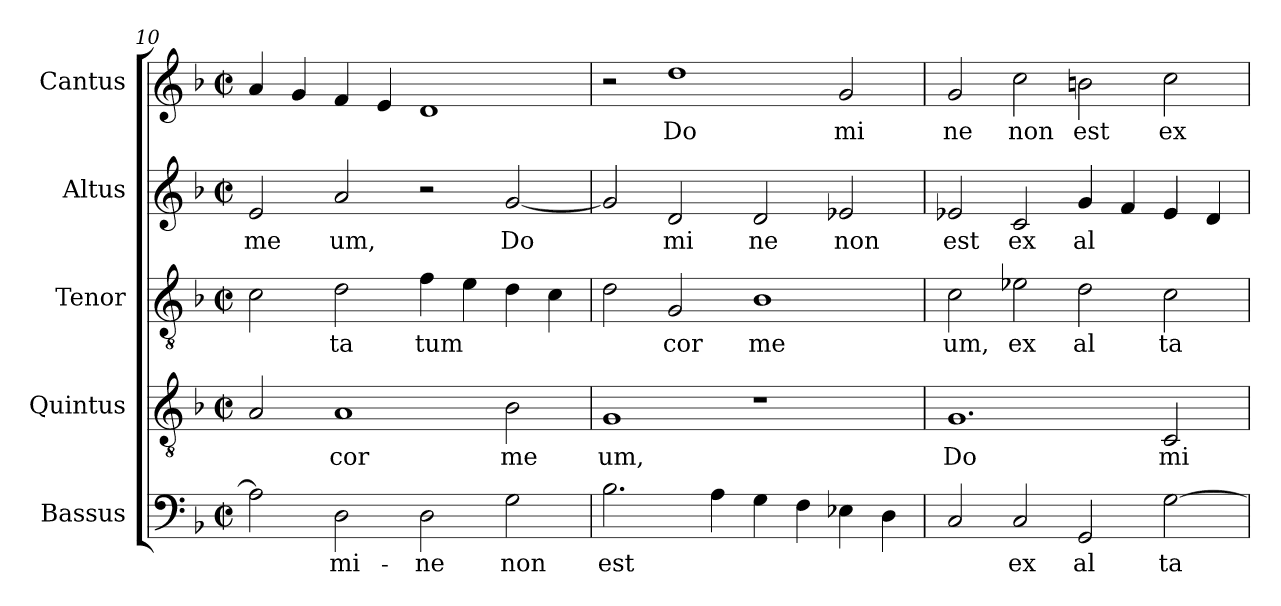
**kern	**text	**kern	**text	**kern	**text	**kern	**text	**kern	**text
*part5	*part5	*part4	*part4	*part3	*part3	*part2	*part2	*part1	*part1
*staff5	*staff5	*staff4	*staff4	*staff3	*staff3	*staff2	*staff2	*staff1	*staff1
*I"Bassus	*	*I"Quintus	*	*I"Tenor	*	*I"Altus	*	*I"Cantus	*
*clefF4	*	*clefGv2	*	*clefGv2	*	*clefG2	*	*clefG2	*
*k[b-]	*	*k[b-]	*	*k[b-]	*	*k[b-]	*	*k[b-]	*
*F:	*	*F:	*	*F:	*	*F:	*	*F:	*
*M2/2	*	*M2/2	*	*M2/2	*	*M2/2	*	*M2/2	*
*met(c|)	*	*met(c|)	*	*met(c|)	*	*met(c|)	*	*met(c|)	*
=10	=10	=10	=10	=10	=10	=10	=10	=10	=10
!	!LO:LY:b:cj	!	!LO:LY:b:cj	!	!LO:LY:b:cj	!	!LO:LY:b:cj	!	!LO:LY:b:cj
2A\]	--	2A/	.	2c\	.	2e/	me	4a/	.
!	!	!	!	!	!	!	!	!	!LO:LY:b:cj
.	.	.	.	.	.	.	.	4g/	.
!	!LO:LY:b:cj	!	!LO:LY:b:cj	!	!LO:LY:b:cj	!	!LO:LY:b:cj	!	!LO:LY:b:cj
2D\	-mi-	1A	cor	2d\	ta	2a/	um,	4f/	.
!	!	!	!	!	!	!	!	!	!LO:LY:b:cj
.	.	.	.	.	.	.	.	4e/	.
!	!LO:LY:b:cj	!	!	!	!LO:LY:b:cj	!	!	!	!LO:LY:b:cj
2D\	-ne	.	.	4f\	tum	2r	.	1d	.
!	!	!	!	!	!LO:LY:b:cj	!	!	!	!
.	.	.	.	4e\	.	.	.	.	.
!	!LO:LY:b:cj	!	!LO:LY:b:cj	!	!LO:LY:b:cj	!	!LO:LY:b:cj	!	!
2G\	non	2B-\	me	4d\	.	[<2g/	Do	.	.
!	!	!	!	!	!LO:LY:b:cj	!	!	!	!
.	.	.	.	4c\	.	.	.	.	.
!!LO:PB:g=z
=11	=11	=11	=11	=11	=11	=11	=11	=11	=11
!	!LO:LY:b:cj	!	!LO:LY:b:cj	!	!LO:LY:b:cj	!	!LO:LY:b:cj	!	!
2.B-\	est	1G	um,	2d\	.	2g/]	.	2r	.
!	!	!	!	!	!LO:LY:b:cj	!	!LO:LY:b:cj	!	!LO:LY:b:cj
.	.	.	.	2G/	cor	2d/	mi	1dd	Do
!	!LO:LY:b:cj	!	!	!	!	!	!	!	!
4A\	.	.	.	.	.	.	.	.	.
!	!LO:LY:b:cj	!	!	!	!LO:LY:b:cj	!	!LO:LY:b:cj	!	!
4G\	.	1r	.	1B-	me	2d/	ne	.	.
!	!LO:LY:b:cj	!	!	!	!	!	!	!	!
4F\	.	.	.	.	.	.	.	.	.
!	!LO:LY:b:cj	!	!	!	!	!	!LO:LY:b:cj	!	!LO:LY:b:cj
4E-X\	.	.	.	.	.	2e-X/	non	2g/	mi
!	!LO:LY:b:cj	!	!	!	!	!	!	!	!
4D\	.	.	.	.	.	.	.	.	.
=12	=12	=12	=12	=12	=12	=12	=12	=12	=12
!	!LO:LY:b:cj	!	!LO:LY:b:cj	!	!LO:LY:b:cj	!	!LO:LY:b:cj	!	!LO:LY:b:cj
2C/	.	1.G	Do	2c\	um,	2e-X/	est	2g/	ne
!	!LO:LY:b:cj	!	!	!	!LO:LY:b:cj	!	!LO:LY:b:cj	!	!LO:LY:b:cj
2C/	ex	.	.	2e-\	ex	2c/	ex	2cc\	non
!	!LO:LY:b:cj	!	!	!	!LO:LY:b:cj	!	!LO:LY:b:cj	!	!LO:LY:b:cj
2GG/	al	.	.	2d\	al	4g/	al	2bn\	est
!	!	!	!	!	!	!	!LO:LY:b:cj	!	!
.	.	.	.	.	.	4f/	.	.	.
!	!LO:LY:b:cj	!	!LO:LY:b:cj	!	!LO:LY:b:cj	!	!LO:LY:b:cj	!	!LO:LY:b:cj
[>2G\	ta	2C/	mi	2c\	ta	4e-/	.	2cc\	ex
!	!	!	!	!	!	!	!LO:LY:b:cj	!	!
.	.	.	.	.	.	4d/	.	.	.
=	=	=	=	=	=	=	=	=	=
*-	*-	*-	*-	*-	*-	*-	*-	*-	*-
